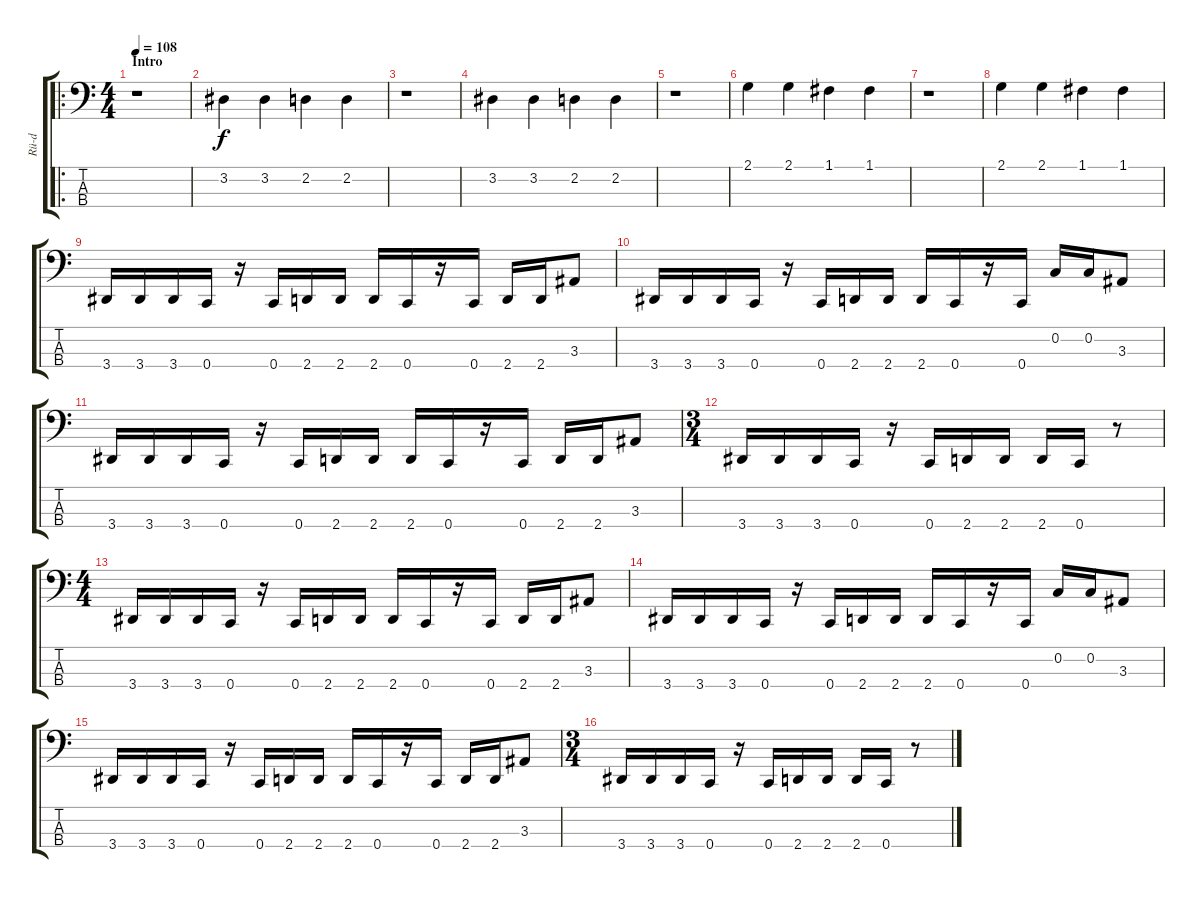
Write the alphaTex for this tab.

\track ("Rü-d" "Rü-d") {instrument electricbassfinger}
\staff {score tabs}
\tuning (F2 C2 G1 C1) {hide}
\ro
\ts (4 4)
\section ("" "Intro")
\tempo 108
\clef f4
\ks c
r.1{dy f instrument electricbassfinger} |
3.2.4 3.2.4 2.2.4 2.2.4 |
r.1 |
3.2.4 3.2.4 2.2.4 2.2.4 |
r.1 |
2.1.4 2.1.4 1.1.4 1.1.4 |
r.1 |
2.1.4 2.1.4 1.1.4 1.1.4 |
3.4.16 3.4.16 3.4.16 0.4.16 r.16 0.4.16 2.4.16 2.4.16 2.4.16 0.4.16 r.16 0.4.16 2.4.16 2.4.16 3.3.8 |
3.4.16 3.4.16 3.4.16 0.4.16 r.16 0.4.16 2.4.16 2.4.16 2.4.16 0.4.16 r.16 0.4.16 0.2.16 0.2.16 3.3.8 |
3.4.16 3.4.16 3.4.16 0.4.16 r.16 0.4.16 2.4.16 2.4.16 2.4.16 0.4.16 r.16 0.4.16 2.4.16 2.4.16 3.3.8 |
\ts (3 4)
3.4.16 3.4.16 3.4.16 0.4.16 r.16 0.4.16 2.4.16 2.4.16 2.4.16 0.4.16 r.8 |
\ts (4 4)
3.4.16 3.4.16 3.4.16 0.4.16 r.16 0.4.16 2.4.16 2.4.16 2.4.16 0.4.16 r.16 0.4.16 2.4.16 2.4.16 3.3.8 |
3.4.16 3.4.16 3.4.16 0.4.16 r.16 0.4.16 2.4.16 2.4.16 2.4.16 0.4.16 r.16 0.4.16 0.2.16 0.2.16 3.3.8 |
3.4.16 3.4.16 3.4.16 0.4.16 r.16 0.4.16 2.4.16 2.4.16 2.4.16 0.4.16 r.16 0.4.16 2.4.16 2.4.16 3.3.8 |
\ts (3 4)
3.4.16 3.4.16 3.4.16 0.4.16 r.16 0.4.16 2.4.16 2.4.16 2.4.16 0.4.16 r.8
